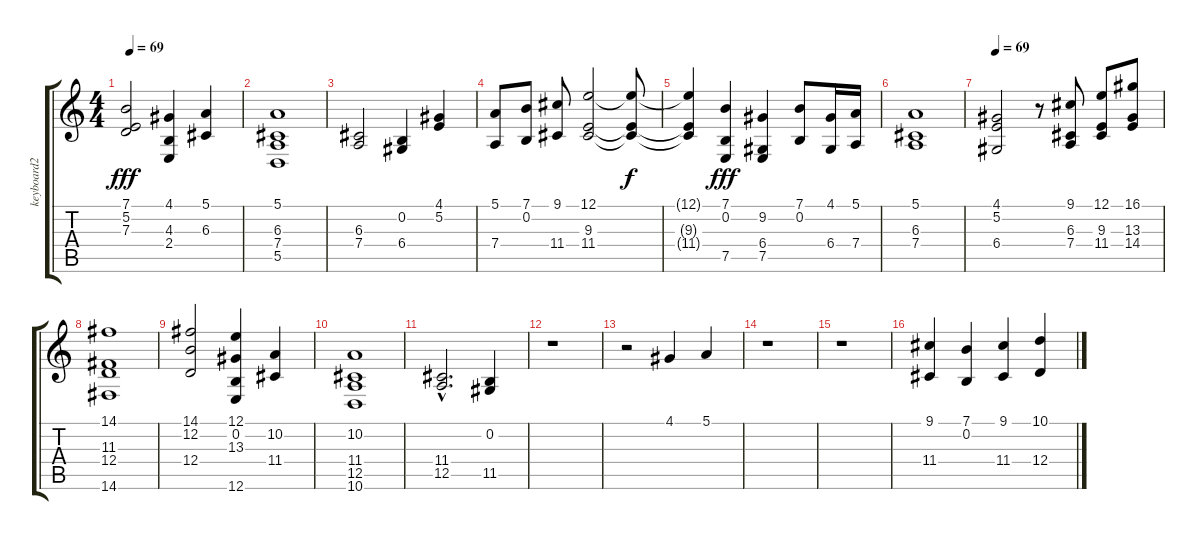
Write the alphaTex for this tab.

\track ("keyboard2" "keyboard2") {instrument stringensemble1}
\staff {score tabs}
\tuning (E4 B3 G3 D3 A2 E2) {hide}
\ts (4 4)
\tempo 69
\clef g2
\ks c
(7.1 5.2 7.3).2{dy fff} (4.1 4.3 2.4).4 (5.1 6.3).4 |
(5.1 6.3 7.4 5.5).1 |
(6.3 7.4).2 (0.2 6.4).4 (4.1 5.2).4 |
(5.1 7.4).8 (7.1 0.2).8 (9.1 11.4).8 (12.1 9.3 11.4).2 (12.1{t} 9.3{t} 11.4{t}).8{dy f} |
(12.1{t} 9.3{t} 11.4{t}).4 (7.1 0.2 7.5).4{dy fff} (9.2 6.4 7.5).4 (7.1 0.2).8 (4.1 6.4).16 (5.1 7.4).16 |
(5.1 6.3 7.4).1 |
\tempo 69
(4.1 5.2 6.4).2 r.8 (9.1 6.3 7.4).8 (12.1 9.3 11.4).8 (16.1 13.3 14.4).8 |
(14.1 11.3 12.4 14.6).1 |
(14.1 12.2 12.4).2 (12.1 0.2 13.3 12.6).4 (10.2 11.4).4 |
(10.2 11.4 12.5 10.6).1 |
(11.4{hac} 12.5{hac}).2{d} (0.2 11.5).4 |
r.1 |
r.2 4.1.4 5.1.4 |
r.1 |
r.1 |
(9.1 11.4).4 (7.1 0.2).4 (9.1 11.4).4 (10.1 12.4).4
